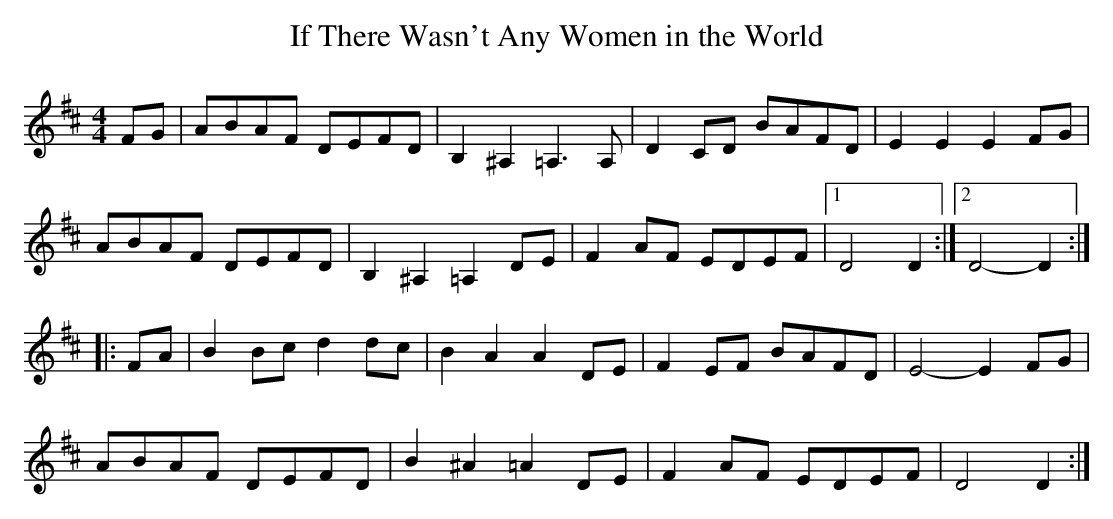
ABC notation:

X:1
T: If There Wasn't Any Women in the World
M: 4/4
K:Dmaj
FG | \
ABAF DEFD | B,2 ^A,2 =A,3 A, | D2 CD BAFD | E2 E2 E2 FG |
ABAF DEFD | B,2 ^A,2 =A,2 DE | F2 AF EDEF |1 D4 D2 :|2 D4-D2 ::
FA | \
B2 Bc d2 dc | B2 A2 A2 DE | F2 EF BAFD | E4-E2 FG |
ABAF DEFD | B2 ^A2 =A2 DE | F2 AF EDEF | D4 D2 :|
